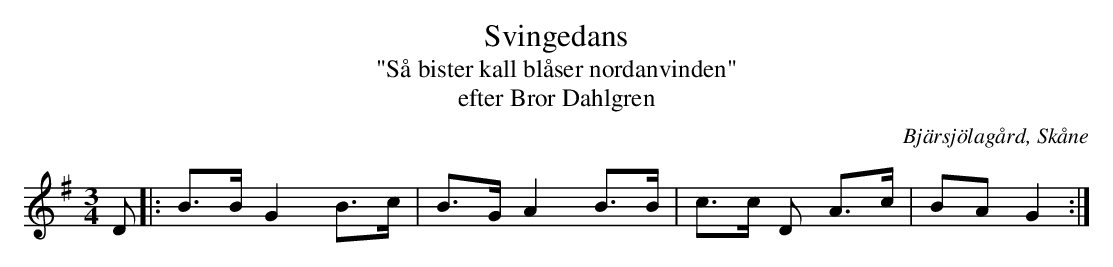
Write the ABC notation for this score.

X:1
T:Svingedans
T:"Så bister kall blåser nordanvinden"
T:efter Bror Dahlgren
O:Bjärsjölagård, Skåne
M:3/4
L:1/8
Q:1/4=108
K:G
 D |: B>B G2 B>c | B>G A2 B>B | c>c D A>c | BA G2 :|
|:  :|
